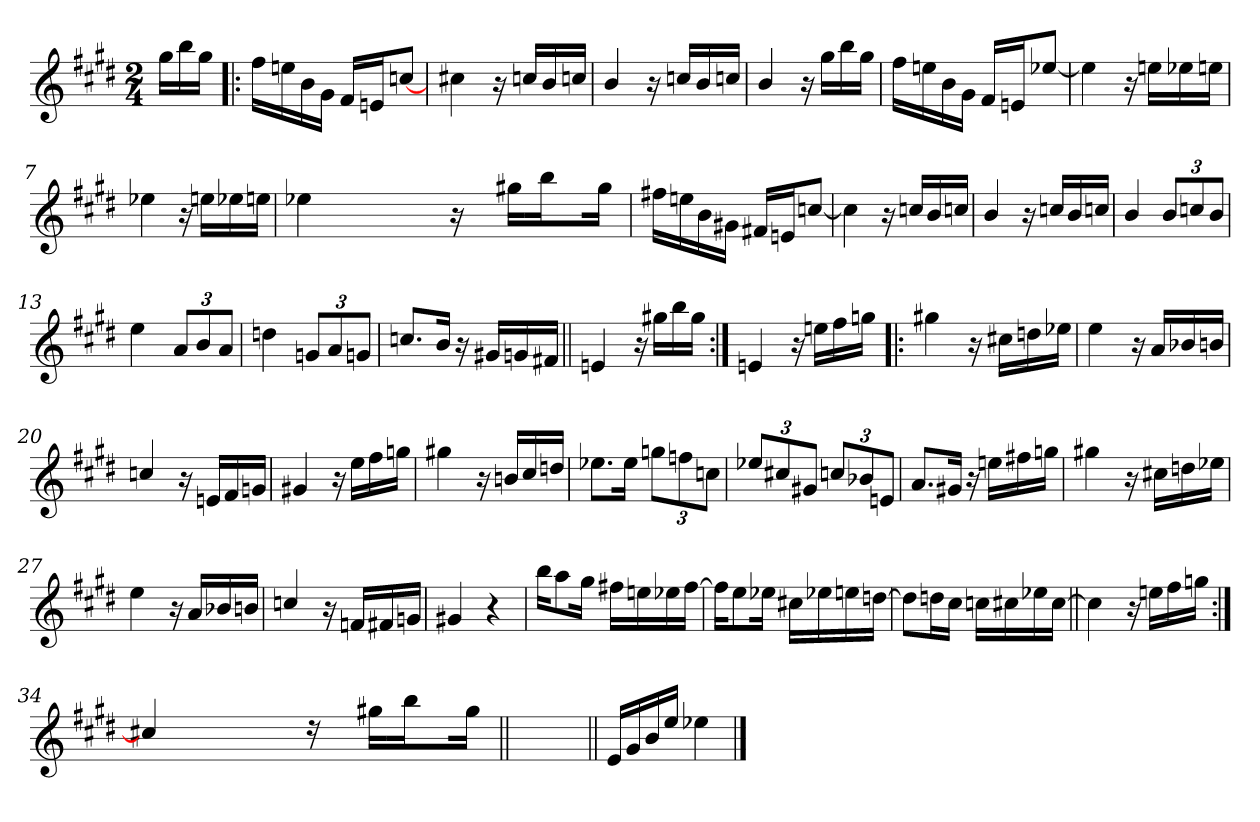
**kern
*part1
*staff1
*clefG2
*k[f#c#g#d#]
*E:
*M2/4
=
16gg#\LL
16bb\
16gg#\JJ
=1!|:
16ff#\LL
16een\
16b\
16g#\JJ
16f#/LL
16en/J
[>8ccn/J
=2
4cc#X\
16r
16ccn/LL
16b/
16ccn/JJ
=3
4b/
16r
16ccn/LL
16b/
16ccn/JJ
=4
4b/
16r
16gg#\LL
16bb\
16gg#\JJ
!!LO:LB:g=z
=5
16ff#\LL
16een\
16b\
16g#\JJ
16f#/LL
16en/J
[>8ee-X/J
=6
4ee-\]
16r
16een\LL
16ee-X\
16een\JJ
=7
4ee-X\
16r
16een\LL
16ee-X\
16een\JJ
=8
4ee-X\
8ryy
16ryy
16ryy
8ryy
16ryy
16ryy
16r
8ryy
16ryy
16gg#X\LL
16ryy
16bb\
8ryy
16ryy
16gg#\JJ
16ryy
=9
16ff#X\LL
16een\
16b\
16g#X\JJ
16f#X/LL
16en/J
[>8ccn/J
!!LO:LB:g=z
=10
4cc\]
16r
16ccn/LL
16b/
16ccn/JJ
=11
4b/
16r
16ccn/LL
16b/
16ccn/JJ
=12
4b/
12b/L
12ccn/
12b/J
=13
4ee\
12a/L
12b/
12a/J
=14
4ddn\
12gn/L
12a/
12gn/J
!!LO:LB:g=z
=15
8.ccn/L
16b/Jk
16r
16g#X/LL
16gn/
16f#X/JJ
=16||
4en/
16r
16gg#X\LL
16bb\
16gg#\JJ
=17:|!
4en/
16r
16een\LL
16ff#\
16ggn\JJ
=18!|:
4gg#X\
16r
16cc#X\LL
16ddn\
16ee-X\JJ
!!LO:LB:g=z
=19
4ee\
16r
16a/LL
16b-X/
16bn/JJ
=20
4ccn/
16r
16en/LL
16f#/
16gn/JJ
=21
4g#X/
16r
16ee\LL
16ff#\
16ggn\JJ
=22
4gg#X\
16r
16bn/LL
16cc#/
16ddn/JJ
=23
8.ee-X\L
16ee-\Jk
12ggn\L
12ffn\
12ccn\J
!!LO:LB:g=z
=24
12ee-X/L
12cc#X/
12g#X/J
12ccn/L
12b-X/
12en/J
=25
8.a/L
16g#X/Jk
16r
16een\LL
16ff#X\
16ggn\JJ
=26
4gg#X\
16r
16cc#X\LL
16ddn\
16ee-X\JJ
=27
4ee\
16r
16a/LL
16b-X/
16bn/JJ
!!LO:LB:g=z
=28
4ccn/
16r
16fn/LL
16f#X/
16gn/JJ
=29
4g#X/
4r
=30
16bb\KL
8aa\
16gg#\Jk
16ff#X\LL
16een\
16ee-X\
[>16ff#\JJ
=31
16ff#\KL]
8ee\
16ee-X\Jk
16cc#X\LL
16ee-X\
16een\
[16ddn\JJ
=32
8ddn\L]
16dd\L
16cc#\JJ
16ccn\LL
16cc#X\
16ee-X\
[>16cc#\JJ
!!LO:LB:g=z
=33||
4cc#\]
16r
16een\LL
16ff#\
16ggn\JJ
=34:|!
4cc#X/]
8ryy
16ryy
16ryy
8ryy
16ryy
16ryy
16rdd
8ryy
16ryy
16gg#X\LL
16ryy
16bb\
8ryy
16ryy
16gg#\JJ
16ryy
=35||
2ryy
=36||
16e/LL
16g#/
16b/
16ee/JJ
4ee-X\
==
*-
